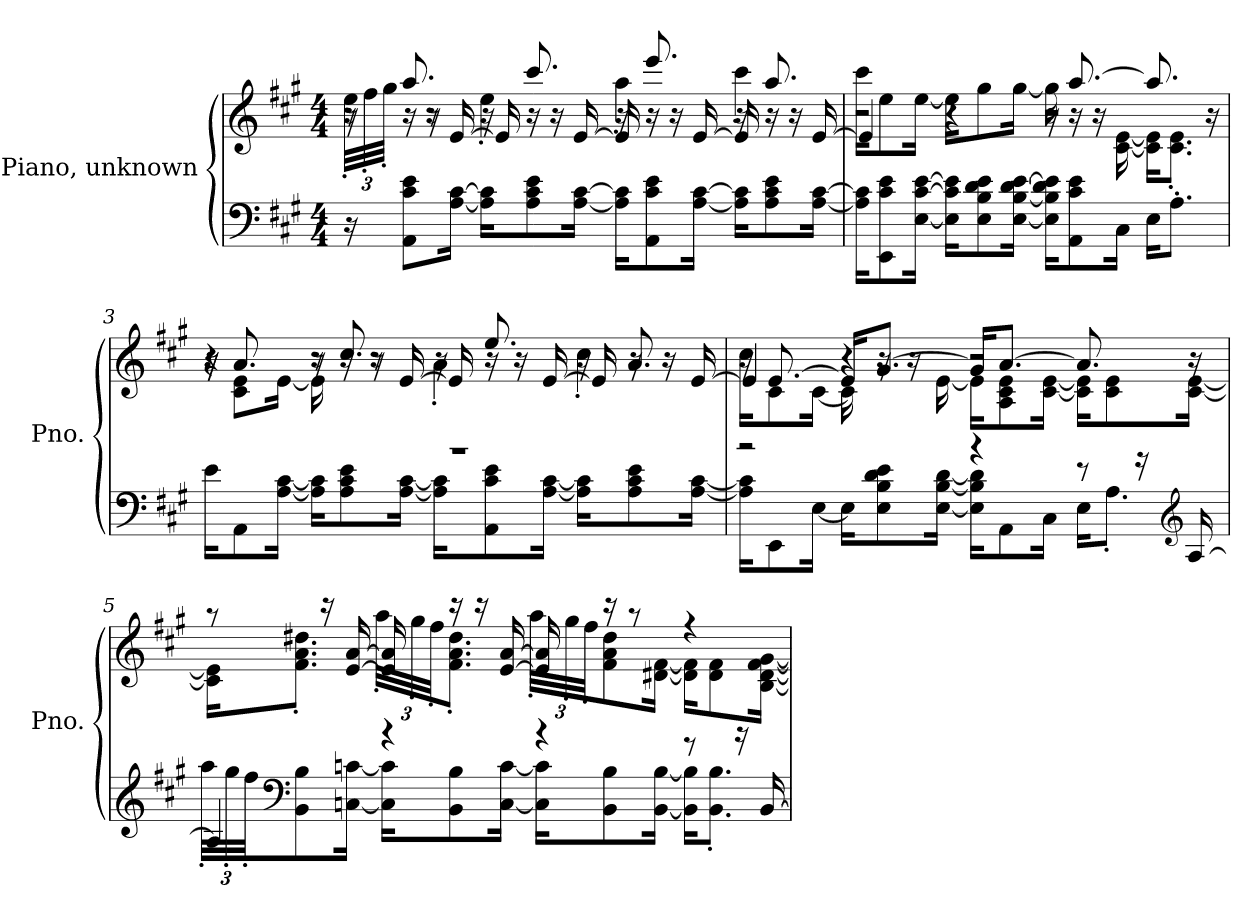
**kern	**kern
*part1	*part1
*staff2	*staff1
*I"Piano, unknown	*
*I'Pno.	*
*clefF4	*clefG2
*k[f#c#g#]	*k[f#c#g#]
*M4/4	*M4/4
*MM120	*MM120
=1	=1
*	*^
*	*	*Xbrackettup
*	*	*^
16r	16r	48ee'\LLL	8r
.	.	48ff#'\	.
.	.	48gg#'\JJJ	.
8AA\ 8c#\ 8e\L	8.aa/	16r	.
.	.	8r	16r
[16A\ [16c#\Jk	.	.	[16e/
16A\] 16c#\]KL	16r	4ee'\	16e/]
8A\ 8c#\ 8e\	8.ccc#/	.	16r
.	.	.	16r
[16A\ [16c#\Jk	.	.	[16e/
16A\] 16c#\]KL	16r	4aa'\	16e/]
8AA\ 8c#\ 8e\	8.eee/	.	16r
.	.	.	16r
[16A\ [16c#\Jk	.	.	[16e/
16A\] 16c#\]KL	16r	4ccc#'\	16e/]
8A\ 8c#\ 8e\	8.aa/	.	16r
.	.	.	16r
[16A\ [16c#\Jk	.	.	[16e/
!!LO:LB:g=z	!!	!!
=2	=2	=2	=2
16A\] 16c#\]KL	2r	16ccc#\KL	4e/]
8EE\ 8c#\ 8e\	.	8ee\	.
[16E\ [16c#\ [16e\Jk	.	[16ee\Jk	.
16E\] 16c#\] 16e\]KL	.	16ee\KL]	4r
8E\ 8B\ 8d\ 8e\	.	8gg#\	.
[16E\ [16B\ [16d\ [16e\Jk	.	[16gg#\Jk	.
16E\] 16B\] 16d\] 16e\]KL	16r	16gg#\]	2r
8AA\ 8c#\ 8e\	[8.aa/	16r	.
.	.	16r	.
16C#\Jk	.	[16c#\ [16e\	.
16E\KL	8.aa/]	16c#\] 16e\]KL	.
8.A'\J	.	8.c#\' 8.e\'J	.
.	16r	.	.
=3	=3	=3	=3
*^	*	*	*
1r	16e\KL	16r	16r	4r
.	8AA\	8.a/	8c#\ 8e\L	.
.	[16A\ [16c#\Jk	.	[16e\Jk	.
.	16A\] 16c#\]KL	16r	16e\]	8r
.	8A\ 8c#\ 8e\	8.cc#/	16r	.
.	.	.	8r	16r
.	[16A\ [16c#\Jk	.	.	[16e/
.	16A\] 16c#\]KL	16r	4a'\	16e/]
.	8AA\ 8c#\ 8e\	8.ee/	.	16r
.	.	.	.	16r
.	[16A\ [16c#\Jk	.	.	[16e/
.	16A\] 16c#\]KL	16r	4cc#'\	16e/]
.	8A\ 8c#\ 8e\	8.a/	.	16r
.	.	.	.	16r
.	[16A\ [16c#\Jk	.	.	[16e/
!!LO:LB:g=z	!!	!!
=4	=4	=4	=4	=4
2r	16A\] 16c#\]KL	16r	16cc#\KL	4e/]
.	8EE\	[8.e/	8c#\	.
.	[16E\Jk	.	[16c#\Jk	.
.	16E\KL]	16e/KL]	16c#\]	4r
.	8E\ 8B\ 8d\ 8e\	[8.g#/J	16r	.
.	.	.	16r	.
.	[16E\ [16B\ [16d\Jk	.	[16e\	.
4r	16E\] 16B\] 16d\]KL	16g#/KL]	16e\KL]	2r
.	8AA\	[8.a/J	8A\ 8c#\ 8e\	.
.	16C#\Jk	.	[16c#\ [16e\Jk	.
8r	16E\KL	8.a/]	16c#\] 16e\]KL	.
.	8.A'\J	.	8c#\ 8e\	.
16r	.	.	.	.
*clefG2	*	*	*	*
[16A/	.	16r	[16c#\ [16e\Jk	.
*	*	*v	*v	*v
!!LO:LB:g=z
=5	=5	=5
*	*Xbrackettup	*
*	*	*^
4A/]	48aa'\LLL	8r	16c#\] 16e\]KL
.	48gg#'\	.	.
.	48ff#'\JJ	.	.
*clefF4	*	*	*
.	8BB\ 8B\	.	8.f#\' 8.a\' 8.dd#X\'J
.	.	16r	.
.	[16Cn\ [16cn\Jk	[16e/ [16a/	.
4r	16C\] 16c\]KL	16e/] 16a/]	48aa'\LLL
.	.	.	48gg#'\
.	.	.	48ff#'\JJ
.	8BB\ 8B\	16r	8.f#\' 8.a\' 8.dd#\'J
.	.	16r	.
.	[16C\ [16c\Jk	[16e/ [16a/	.
4r	16C\] 16c\]KL	16e/] 16a/]	48aa'\LLL
.	.	.	48gg#'\
.	.	.	48ff#'\JJ
.	8BB\ 8B\	16r	8f#\ 8a\ 8dd#\
.	.	8r	.
.	[16BB\ [16B\Jk	.	[16d#X\ [16f#\Jk
8r	16BB\] 16B\]KL	4r	16d#\] 16f#\]KL
.	8.BB\' 8.B\'J	.	8d#\ 8f#\
16r	.	.	.
[16BB/	.	.	[16B\ [16d#\ [16f#\ [16g#\Jk
*v	*v	*	*
*	*v	*v
=	=
*-	*-
